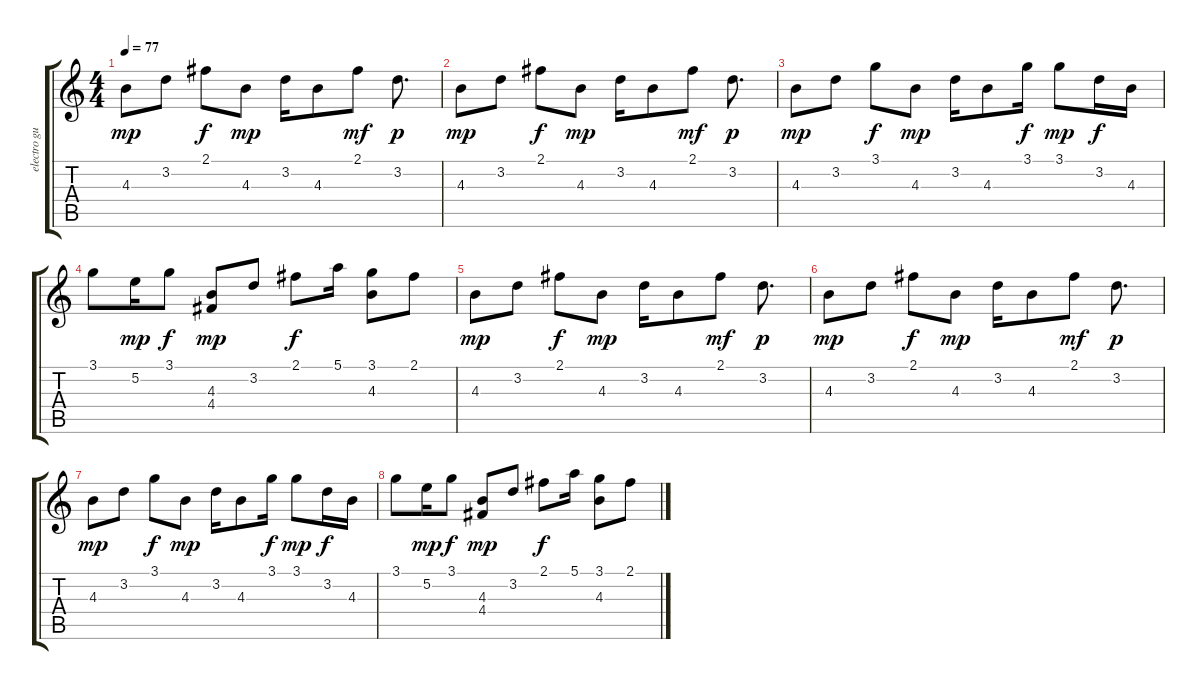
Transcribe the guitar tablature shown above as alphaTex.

\track ("electro guitar" "electro gu") {instrument electricguitarclean}
\staff {score tabs}
\tuning (E4 B3 G3 D3 A2 E2) {hide}
\ts (4 4)
\tempo 77
\clef g2
\ks c
4.3.8{dy mp} 3.2.8 2.1.8{dy f} 4.3.8{dy mp} 3.2.16 4.3.8 2.1.8{dy mf} 3.2.8{d dy p} |
4.3.8{dy mp} 3.2.8 2.1.8{dy f} 4.3.8{dy mp} 3.2.16 4.3.8 2.1.8{dy mf} 3.2.8{d dy p} |
4.3.8{dy mp} 3.2.8 3.1.8{dy f} 4.3.8{dy mp} 3.2.16 4.3.8 3.1.16{dy f} 3.1.8{dy mp} 3.2.16{dy f} 4.3.16 |
3.1.8 5.2.16{dy mp} 3.1.8{dy f} (4.3 4.4).8{dy mp} 3.2.8 2.1.8{dy f} 5.1.16 (3.1 4.3).8 2.1.8 |
4.3.8{dy mp} 3.2.8 2.1.8{dy f} 4.3.8{dy mp} 3.2.16 4.3.8 2.1.8{dy mf} 3.2.8{d dy p} |
4.3.8{dy mp} 3.2.8 2.1.8{dy f} 4.3.8{dy mp} 3.2.16 4.3.8 2.1.8{dy mf} 3.2.8{d dy p} |
4.3.8{dy mp} 3.2.8 3.1.8{dy f} 4.3.8{dy mp} 3.2.16 4.3.8 3.1.16{dy f} 3.1.8{dy mp} 3.2.16{dy f} 4.3.16 |
3.1.8 5.2.16{dy mp} 3.1.8{dy f} (4.3 4.4).8{dy mp} 3.2.8 2.1.8{dy f} 5.1.16 (3.1 4.3).8 2.1.8
